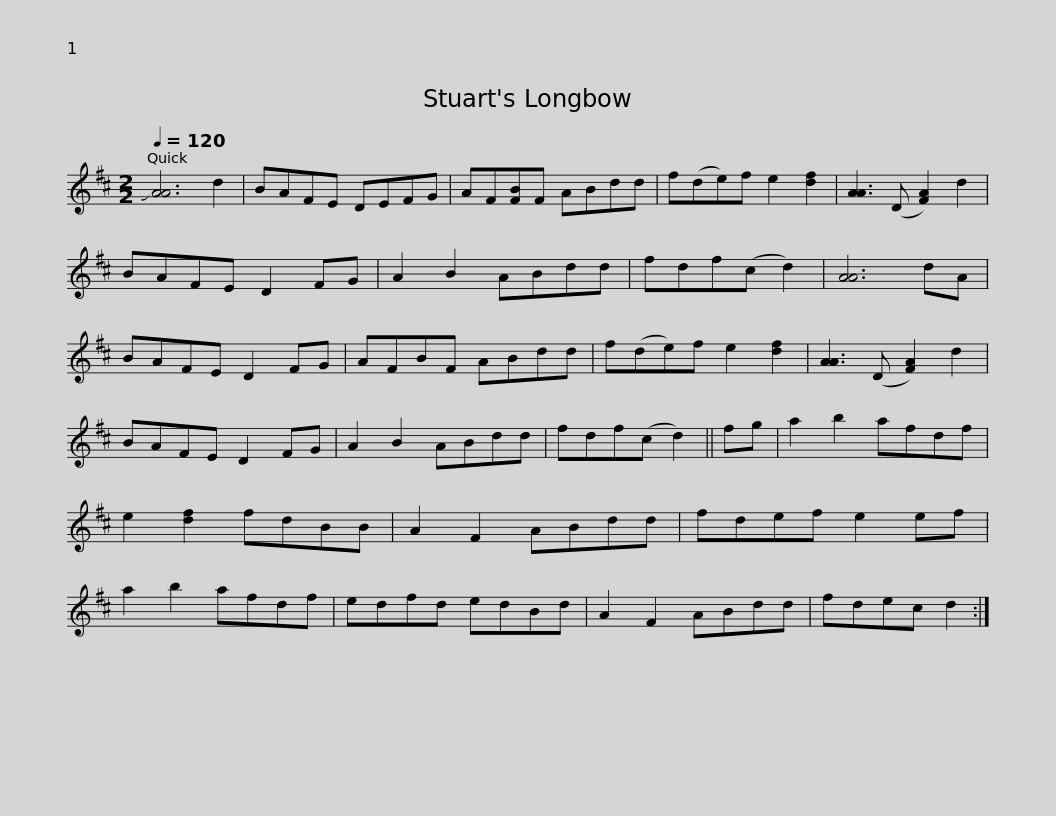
X:1
L:1/8
Q:1/4=120
M:2/2
I:linebreak $
K:D
V:1 treble
V:1
 !slide![AA]6 d2 | BAFE DEFG | AF[FB]F ABdd | f(de)f e2 [df]2 | [AA]3 (D [FA]2) d2 | %5
 BAFE D2 FG |$ A2 B2 ABdd | fdf(c d2) | [AA]6 dA | BAFE D2 FG | %10
 AFBF ABdd | f(de)f e2 [df]2 | [AA]3 (D [FA]2) d2 |$ BAFE D2 FG | A2 B2 ABdd | %15
 fdf(c d2) || fg | a2 b2 afdf | e2 [df]2 fdBB | A2 F2 ABdd |$ %20
 fdef e2 ef | a2 b2 afdf | edfd edBd | A2 F2 ABdd | fdec d2 :| %25
